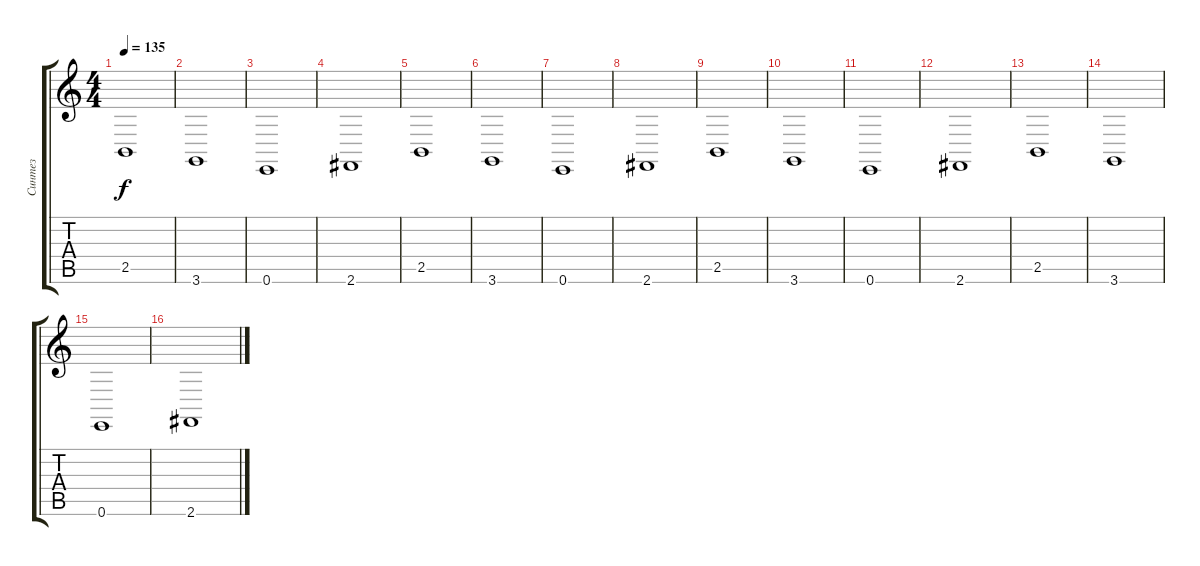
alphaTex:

\track ("Синтез" "Синтез") {instrument synthstrings1}
\staff {score tabs}
\tuning (E4 B3 G3 D3 A2 E2) {hide}
\ts (4 4)
\tempo 135
\clef g2
\ks c
2.5.1{dy f} |
3.6.1 |
0.6.1 |
2.6.1 |
2.5.1 |
3.6.1 |
0.6.1 |
2.6.1 |
2.5.1 |
3.6.1 |
0.6.1 |
2.6.1 |
2.5.1 |
3.6.1 |
0.6.1 |
2.6.1
